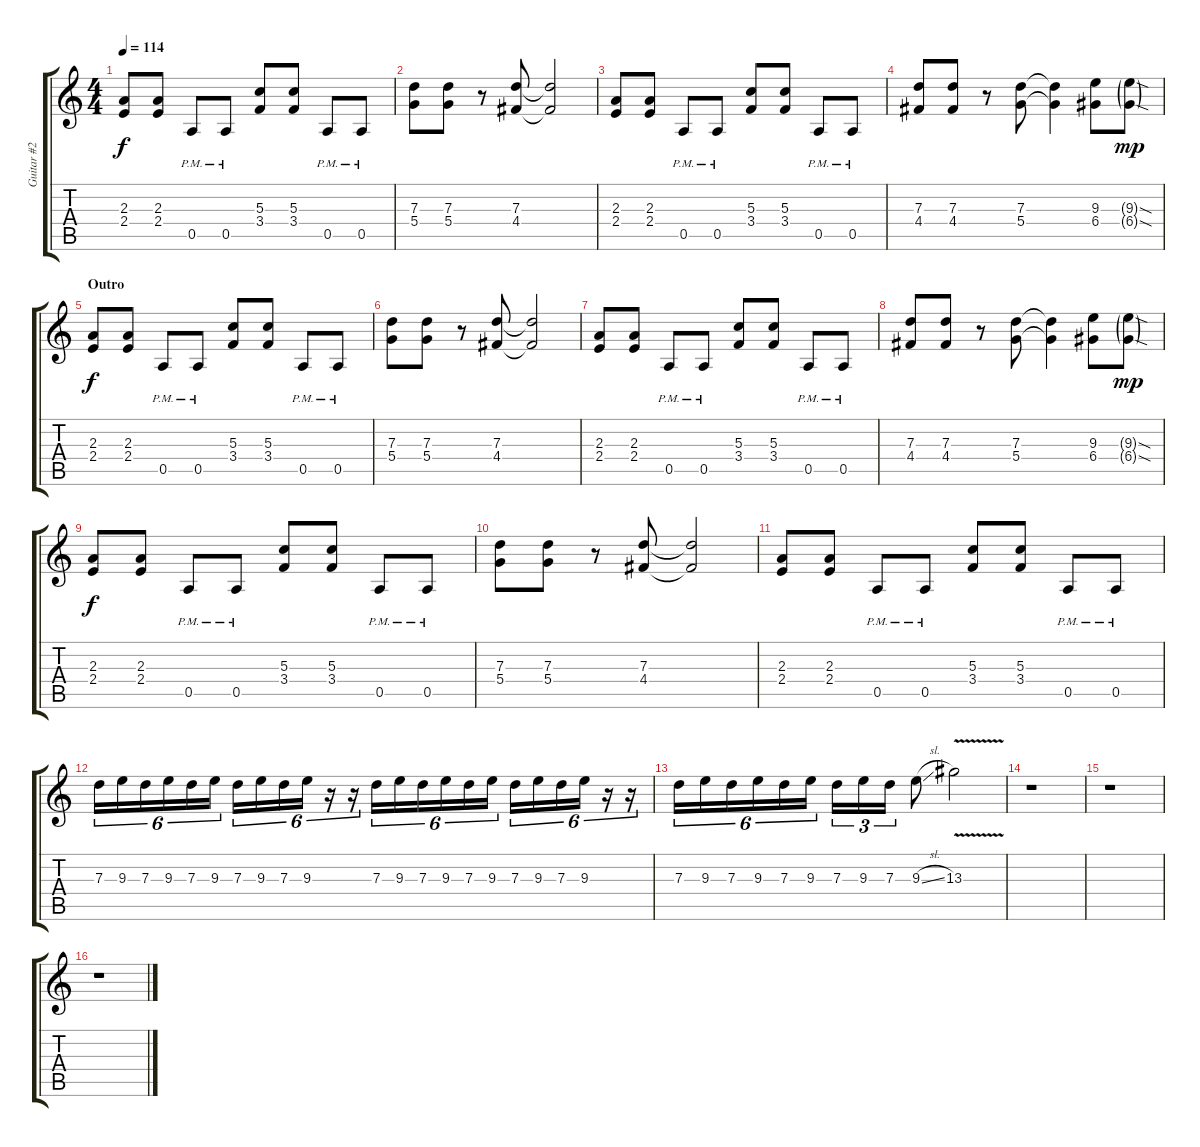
\track ("Guitar #2 and #3" "Guitar #2 ") {instrument distortionguitar}
\staff {score tabs}
\tuning (E4 B3 G3 D3 A2 E2) {hide}
\ts (4 4)
\tempo 114
\clef g2
\ks c
(2.3 2.4).8{dy f} (2.3 2.4).8 0.5{pm}.8{instrument electricguitarmuted} 0.5{pm}.8 (5.3 3.4).8{instrument distortionguitar} (5.3 3.4).8 0.5{pm}.8{instrument electricguitarmuted} 0.5{pm}.8 |
(7.3 5.4).8{instrument distortionguitar} (7.3 5.4).8 r.8 (7.3 4.4).8 (7.3{t} 4.4{t}).2 |
(2.3 2.4).8 (2.3 2.4).8 0.5{pm}.8{instrument electricguitarmuted} 0.5{pm}.8 (5.3 3.4).8{instrument distortionguitar} (5.3 3.4).8 0.5{pm}.8{instrument electricguitarmuted} 0.5{pm}.8 |
(7.3 4.4).8{instrument distortionguitar} (7.3 4.4).8 r.8 (7.3 5.4).8 (7.3{t} 5.4{t}).4 (9.3 6.4).8 (9.3{sod g} 6.4{sod g}).8{dy mp} |
\section ("" "Outro")
(2.3 2.4).8{dy f} (2.3 2.4).8 0.5{pm}.8{instrument electricguitarmuted} 0.5{pm}.8 (5.3 3.4).8{instrument distortionguitar} (5.3 3.4).8 0.5{pm}.8{instrument electricguitarmuted} 0.5{pm}.8 |
(7.3 5.4).8{instrument distortionguitar} (7.3 5.4).8 r.8 (7.3 4.4).8 (7.3{t} 4.4{t}).2 |
(2.3 2.4).8 (2.3 2.4).8 0.5{pm}.8{instrument electricguitarmuted} 0.5{pm}.8 (5.3 3.4).8{instrument distortionguitar} (5.3 3.4).8 0.5{pm}.8{instrument electricguitarmuted} 0.5{pm}.8 |
(7.3 4.4).8{instrument distortionguitar} (7.3 4.4).8 r.8 (7.3 5.4).8 (7.3{t} 5.4{t}).4 (9.3 6.4).8 (9.3{sod g} 6.4{sod g}).8{dy mp} |
(2.3 2.4).8{dy f} (2.3 2.4).8 0.5{pm}.8{instrument electricguitarmuted} 0.5{pm}.8 (5.3 3.4).8{instrument distortionguitar} (5.3 3.4).8 0.5{pm}.8{instrument electricguitarmuted} 0.5{pm}.8 |
(7.3 5.4).8{instrument distortionguitar} (7.3 5.4).8 r.8 (7.3 4.4).8 (7.3{t} 4.4{t}).2 |
(2.3 2.4).8 (2.3 2.4).8 0.5{pm}.8{instrument electricguitarmuted} 0.5{pm}.8 (5.3 3.4).8{instrument distortionguitar} (5.3 3.4).8 0.5{pm}.8{instrument electricguitarmuted} 0.5{pm}.8 |
7.3.16{tu (6 4) instrument distortionguitar} 9.3.16{tu (6 4)} 7.3.16{tu (6 4)} 9.3.16{tu (6 4)} 7.3.16{tu (6 4)} 9.3.16{tu (6 4)} 7.3.16{tu (6 4)} 9.3.16{tu (6 4)} 7.3.16{tu (6 4)} 9.3.16{tu (6 4)} r.16{tu (6 4)} r.16{tu (6 4)} 7.3.16{tu (6 4)} 9.3.16{tu (6 4)} 7.3.16{tu (6 4)} 9.3.16{tu (6 4)} 7.3.16{tu (6 4)} 9.3.16{tu (6 4)} 7.3.16{tu (6 4)} 9.3.16{tu (6 4)} 7.3.16{tu (6 4)} 9.3.16{tu (6 4)} r.16{tu (6 4)} r.16{tu (6 4)} |
7.3.16{tu (6 4)} 9.3.16{tu (6 4)} 7.3.16{tu (6 4)} 9.3.16{tu (6 4)} 7.3.16{tu (6 4)} 9.3.16{tu (6 4)} 7.3.16{tu (3 2)} 9.3.16{tu (3 2)} 7.3.16{tu (3 2)} 9.3{sl}.8 13.3{v}.2 |
r.1 |
r.1 |
r.1
